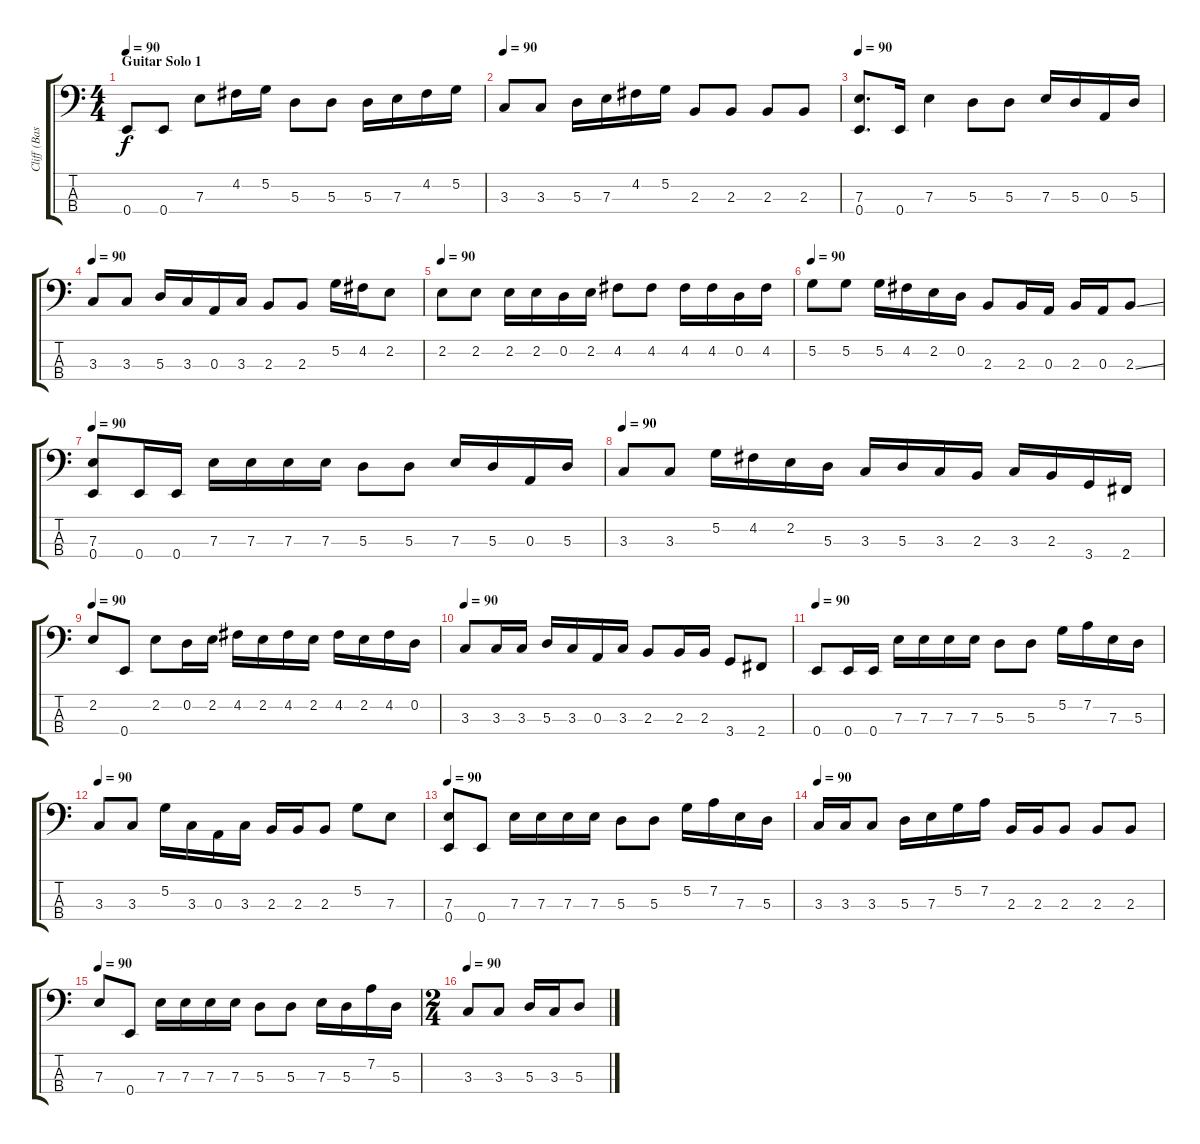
\track ("Cliff (Bass)" "Cliff (Bas") {instrument electricbassfinger}
\staff {score tabs}
\tuning (G2 D2 A1 E1) {hide}
\ts (4 4)
\section ("" "Guitar Solo 1")
\tempo 90
\clef f4
\ks c
0.4.8{dy f} 0.4.8 7.3.8 4.2.16 5.2.16 5.3.8 5.3.8 5.3.16 7.3.16 4.2.16 5.2.16 |
\tempo 90
3.3.8 3.3.8 5.3.16 7.3.16 4.2.16 5.2.16 2.3.8 2.3.8 2.3.8 2.3.8 |
\tempo 90
(7.3 0.4).8{d} 0.4.16 7.3.4 5.3.8 5.3.8 7.3.16 5.3.16 0.3.16 5.3.16 |
\tempo 90
3.3.8 3.3.8 5.3.16 3.3.16 0.3.16 3.3.16 2.3.8 2.3.8 5.2.16 4.2.16 2.2.8 |
\tempo 90
2.2.8 2.2.8 2.2.16 2.2.16 0.2.16 2.2.16 4.2.8 4.2.8 4.2.16 4.2.16 0.2.16 4.2.16 |
\tempo 90
5.2.8 5.2.8 5.2.16 4.2.16 2.2.16 0.2.16 2.3.8 2.3.16 0.3.16 2.3.16 0.3.16 2.3{ss}.8 |
\tempo 90
(7.3 0.4).8 0.4.16 0.4.16 7.3.16 7.3.16 7.3.16 7.3.16 5.3.8 5.3.8 7.3.16 5.3.16 0.3.16 5.3.16 |
\tempo 90
3.3.8 3.3.8 5.2.16 4.2.16 2.2.16 5.3.16 3.3.16 5.3.16 3.3.16 2.3.16 3.3.16 2.3.16 3.4.16 2.4.16 |
\tempo 90
2.2.8 0.4.8 2.2.8 0.2.16 2.2.16 4.2.16 2.2.16 4.2.16 2.2.16 4.2.16 2.2.16 4.2.16 0.2.16 |
\tempo 90
3.3.8 3.3.16 3.3.16 5.3.16 3.3.16 0.3.16 3.3.16 2.3.8 2.3.16 2.3.16 3.4.8 2.4.8 |
\tempo 90
0.4.8 0.4.16 0.4.16 7.3.16 7.3.16 7.3.16 7.3.16 5.3.8 5.3.8 5.2.16 7.2.16 7.3.16 5.3.16 |
\tempo 90
3.3.8 3.3.8 5.2.16 3.3.16 0.3.16 3.3.16 2.3.16 2.3.16 2.3.8 5.2.8 7.3.8 |
\tempo 90
(7.3 0.4).8 0.4.8 7.3.16 7.3.16 7.3.16 7.3.16 5.3.8 5.3.8 5.2.16 7.2.16 7.3.16 5.3.16 |
\tempo 90
3.3.16 3.3.16 3.3.8 5.3.16 7.3.16 5.2.16 7.2.16 2.3.16 2.3.16 2.3.8 2.3.8 2.3.8 |
\tempo 90
7.3.8 0.4.8 7.3.16 7.3.16 7.3.16 7.3.16 5.3.8 5.3.8 7.3.16 5.3.16 7.2.16 5.3.16 |
\ts (2 4)
\tempo 90
3.3.8 3.3.8 5.3.16 3.3.16 5.3.8
